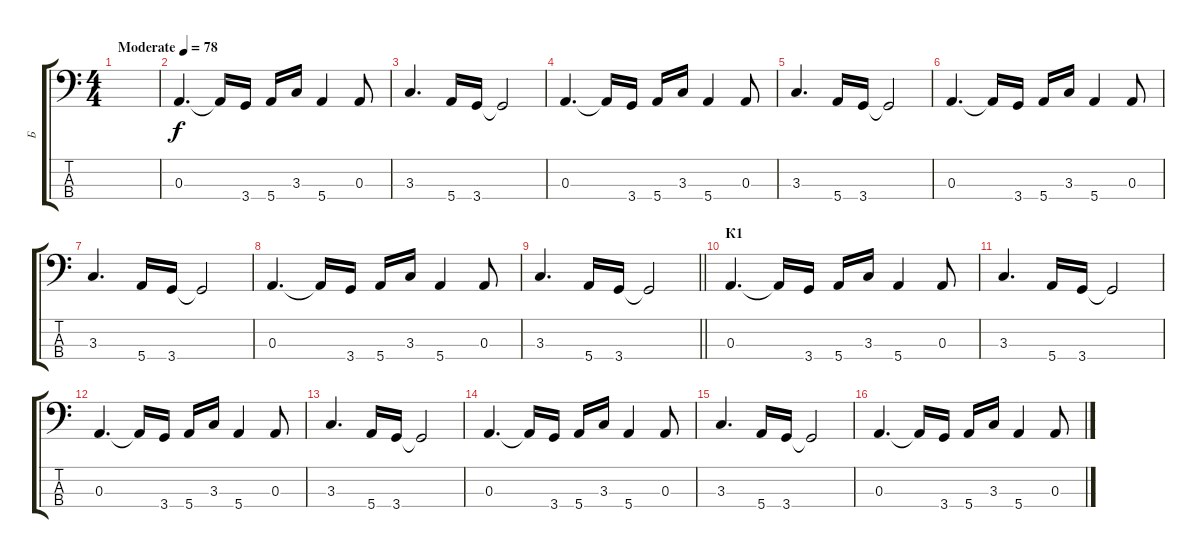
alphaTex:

\track ("Б" "Б") {instrument electricbassfinger}
\staff {score tabs}
\tuning (G2 D2 A1 E1) {hide}
\ts (4 4)
\tempo (78 "Moderate")
\clef f4
\ks c
|
0.3.4{d} 0.3{t}.16 3.4.16 5.4.16 3.3.16 5.4.4 0.3.8 |
3.3.4{d} 5.4.16 3.4.16 3.4{t}.2 |
0.3.4{d} 0.3{t}.16 3.4.16 5.4.16 3.3.16 5.4.4 0.3.8 |
3.3.4{d} 5.4.16 3.4.16 3.4{t}.2 |
0.3.4{d} 0.3{t}.16 3.4.16 5.4.16 3.3.16 5.4.4 0.3.8 |
3.3.4{d} 5.4.16 3.4.16 3.4{t}.2 |
0.3.4{d} 0.3{t}.16 3.4.16 5.4.16 3.3.16 5.4.4 0.3.8 |
\barLineRight lightlight
3.3.4{d} 5.4.16 3.4.16 3.4{t}.2 |
\section ("" "К1")
0.3.4{d} 0.3{t}.16 3.4.16 5.4.16 3.3.16 5.4.4 0.3.8 |
3.3.4{d} 5.4.16 3.4.16 3.4{t}.2 |
0.3.4{d} 0.3{t}.16 3.4.16 5.4.16 3.3.16 5.4.4 0.3.8 |
3.3.4{d} 5.4.16 3.4.16 3.4{t}.2 |
0.3.4{d} 0.3{t}.16 3.4.16 5.4.16 3.3.16 5.4.4 0.3.8 |
3.3.4{d} 5.4.16 3.4.16 3.4{t}.2 |
0.3.4{d} 0.3{t}.16 3.4.16 5.4.16 3.3.16 5.4.4 0.3.8
